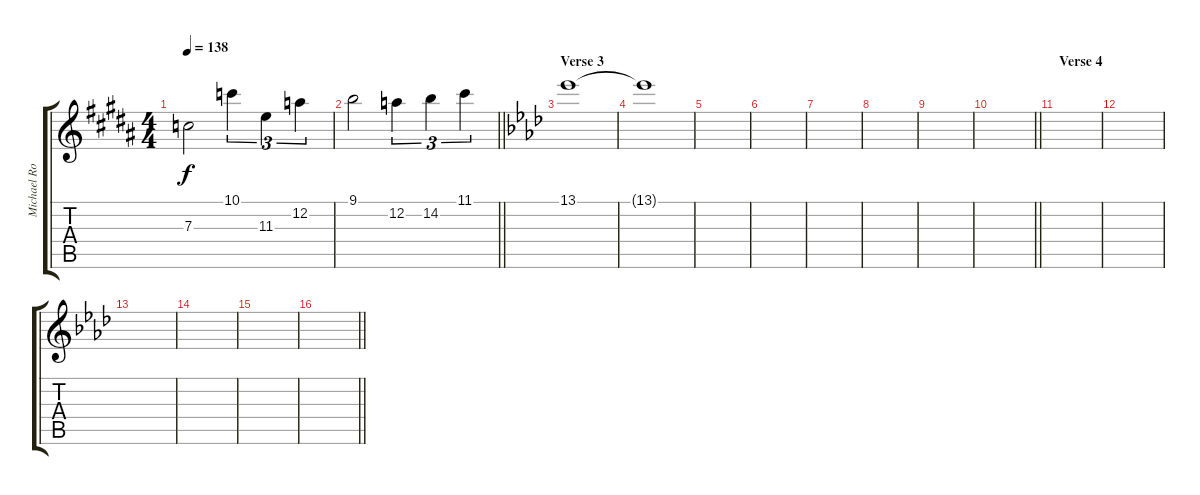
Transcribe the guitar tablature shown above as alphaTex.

\track ("Michael Romeo (lead guitar)" "Michael Ro") {instrument distortionguitar}
\staff {score tabs}
\tuning (D4 A3 F3 C3 G2 D2) {hide}
\ts (4 4)
\tempo 138
\clef g2
\ks g#minor
7.3.2{dy f} 10.1.4{tu (3 2)} 11.3.4{tu (3 2)} 12.2.4{tu (3 2)} |
\barLineRight lightlight
9.1.2 12.2.4{tu (3 2)} 14.2.4{tu (3 2)} 11.1.4{tu (3 2)} |
\section ("" "Verse 3")
\ks fminor
13.1.1 |
13.1{t}.1 |
|
|
|
|
|
\barLineRight lightlight
|
\section ("" "Verse 4")
|
|
|
|
|
\barLineRight lightlight
